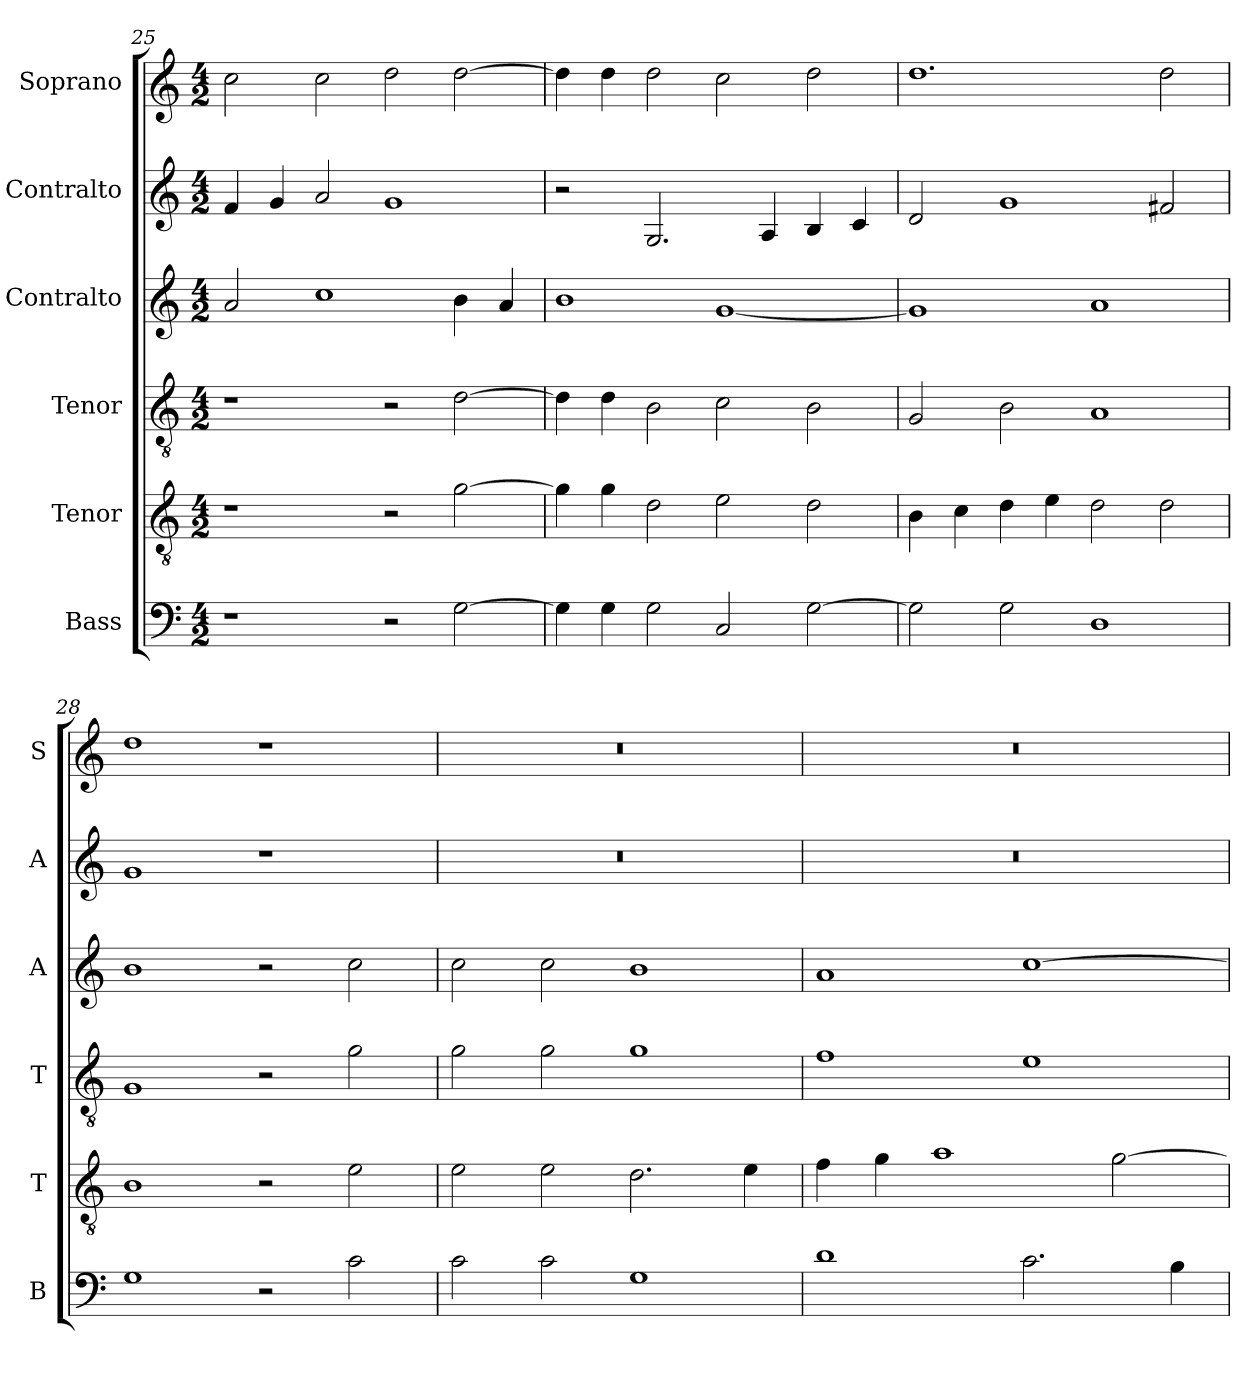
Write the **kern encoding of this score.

**kern	**kern	**kern	**kern	**kern	**kern
*part6	*part5	*part4	*part3	*part2	*part1
*staff6	*staff5	*staff4	*staff3	*staff2	*staff1
*I"Bass	*I"Tenor	*I"Tenor	*I"Contralto	*I"Contralto	*I"Soprano
*I'B	*I'T	*I'T	*I'A	*I'A	*I'S
*clefF4	*clefGv2	*clefGv2	*clefG2	*clefG2	*clefG2
*k[]	*k[]	*k[]	*k[]	*k[]	*k[]
*G:mix	*G:mix	*G:mix	*G:mix	*G:mix	*G:mix
*M4/2	*M4/2	*M4/2	*M4/2	*M4/2	*M4/2
=25	=25	=25	=25	=25	=25
1r	1r	1r	2a	4f	2cc
.	.	.	.	4g	.
.	.	.	1cc	2a	2cc
2r	2r	2r	.	1g	2dd
[2G	[2g	[2d	4b	.	[2dd
.	.	.	4a	.	.
=26	=26	=26	=26	=26	=26
4G]	4g]	4d]	1b	2r	4dd]
4G	4g	4d	.	.	4dd
2G	2d	2B	.	2.G	2dd
2C	2e	2c	[1g	.	2cc
.	.	.	.	4A	.
[2G	2d	2B	.	4B	2dd
.	.	.	.	4c	.
=27	=27	=27	=27	=27	=27
2G]	4B	2G	1g]	2d	1.dd
.	4c	.	.	.	.
2G	4d	2B	.	1g	.
.	4e	.	.	.	.
1D	2d	1A	1a	.	.
.	2d	.	.	2f#X	2dd
=28	=28	=28	=28	=28	=28
1G	1B	1G	1b	1g	1dd
2r	2r	2r	2r	1r	1r
2c	2e	2g	2cc	.	.
=29	=29	=29	=29	=29	=29
2c	2e	2g	2cc	0r	0r
2c	2e	2g	2cc	.	.
1G	2.d	1g	1b	.	.
.	4e	.	.	.	.
=30	=30	=30	=30	=30	=30
1d	4f	1f	1a	0r	0r
.	4g	.	.	.	.
.	1a	.	.	.	.
2.c	.	1e	[1cc	.	.
.	[2g	.	.	.	.
4B	.	.	.	.	.
=	=	=	=	=	=
*-	*-	*-	*-	*-	*-
